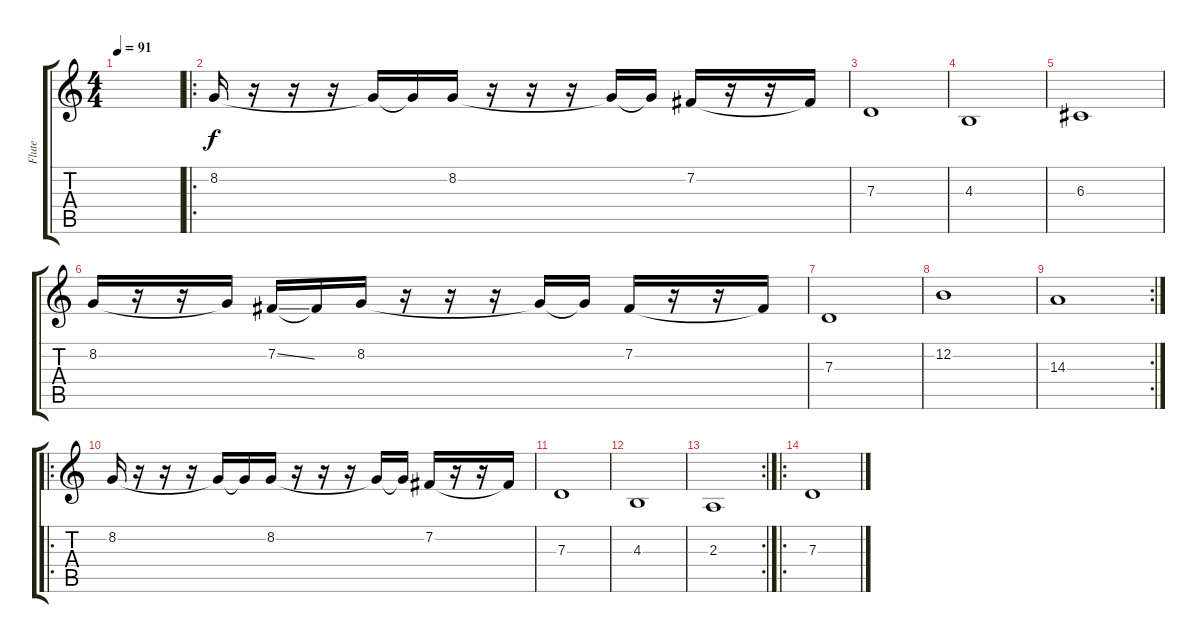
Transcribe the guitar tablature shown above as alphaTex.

\track ("Flute" "Flute") {instrument brasssection}
\staff {score tabs}
\tuning (E4 B3 G3 D3 A2 E2) {hide}
\ts (4 4)
\tempo 91
\clef g2
\ks c
|
\ro
8.2.16 r.16 r.16 r.16 8.2{t}.16 8.2{t}.16 8.2.16 r.16 r.16 r.16 8.2{t}.16 8.2{t}.16 7.2.16 r.16 r.16 7.2{t}.16 |
7.3.1 |
4.3.1 |
6.3.1 |
8.2.16 r.16 r.16 8.2{t}.16 7.2{ss}.16 7.2{t}.16 8.2.16 r.16 r.16 r.16 8.2{t}.16 8.2{t}.16 7.2.16 r.16 r.16 7.2{t}.16 |
7.3.1 |
12.2.1 |
\rc 2
14.3.1 |
\ro
8.2.16 r.16 r.16 r.16 8.2{t}.16 8.2{t}.16 8.2.16 r.16 r.16 r.16 8.2{t}.16 8.2{t}.16 7.2.16 r.16 r.16 7.2{t}.16 |
7.3.1 |
4.3.1 |
\rc 2
2.3.1 |
\ro
7.3.1
